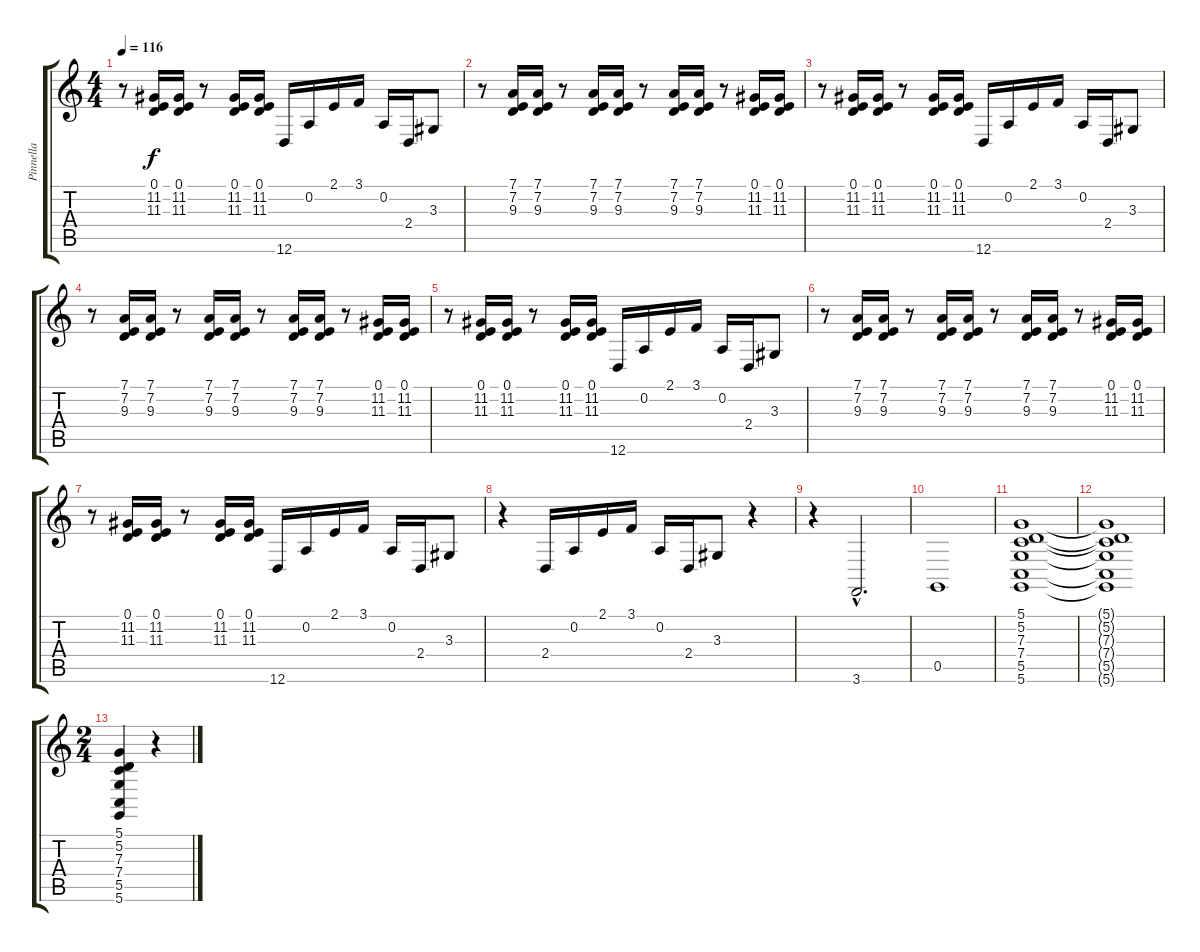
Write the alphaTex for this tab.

\track ("Pinnella" "Pinnella") {instrument brightacousticpiano}
\staff {score tabs}
\tuning (D4 A3 F3 C3 G2 D2) {hide}
\ts (4 4)
\tempo 116
\clef g2
\ks c
r.8{dy f} (0.1 11.2 11.3).16 (0.1 11.2 11.3).16 r.8 (0.1 11.2 11.3).16 (0.1 11.2 11.3).16 12.6.16 0.2.16 2.1.16 3.1.16 0.2.16 2.4.16 3.3.8 |
r.8 (7.1 7.2 9.3).16 (7.1 7.2 9.3).16 r.8 (7.1 7.2 9.3).16 (7.1 7.2 9.3).16 r.8 (7.1 7.2 9.3).16 (7.1 7.2 9.3).16 r.8 (0.1 11.2 11.3).16 (0.1 11.2 11.3).16 |
r.8 (0.1 11.2 11.3).16 (0.1 11.2 11.3).16 r.8 (0.1 11.2 11.3).16 (0.1 11.2 11.3).16 12.6.16 0.2.16 2.1.16 3.1.16 0.2.16 2.4.16 3.3.8 |
r.8 (7.1 7.2 9.3).16 (7.1 7.2 9.3).16 r.8 (7.1 7.2 9.3).16 (7.1 7.2 9.3).16 r.8 (7.1 7.2 9.3).16 (7.1 7.2 9.3).16 r.8 (0.1 11.2 11.3).16 (0.1 11.2 11.3).16 |
r.8 (0.1 11.2 11.3).16 (0.1 11.2 11.3).16 r.8 (0.1 11.2 11.3).16 (0.1 11.2 11.3).16 12.6.16 0.2.16 2.1.16 3.1.16 0.2.16 2.4.16 3.3.8 |
r.8 (7.1 7.2 9.3).16 (7.1 7.2 9.3).16 r.8 (7.1 7.2 9.3).16 (7.1 7.2 9.3).16 r.8 (7.1 7.2 9.3).16 (7.1 7.2 9.3).16 r.8 (0.1 11.2 11.3).16 (0.1 11.2 11.3).16 |
r.8 (0.1 11.2 11.3).16 (0.1 11.2 11.3).16 r.8 (0.1 11.2 11.3).16 (0.1 11.2 11.3).16 12.6.16 0.2.16 2.1.16 3.1.16 0.2.16 2.4.16 3.3.8 |
r.4 2.4.16 0.2.16 2.1.16 3.1.16 0.2.16 2.4.16 3.3.8 r.4 |
r.4 3.6{hac}.2{d} |
0.5.1 |
(5.1 5.2 7.3 7.4 5.5 5.6).1 |
(5.1{t} 5.2{t} 7.3{t} 7.4{t} 5.5{t} 5.6{t}).1 |
\ts (2 4)
(5.1 5.2 7.3 7.4 5.5 5.6).4 r.4
